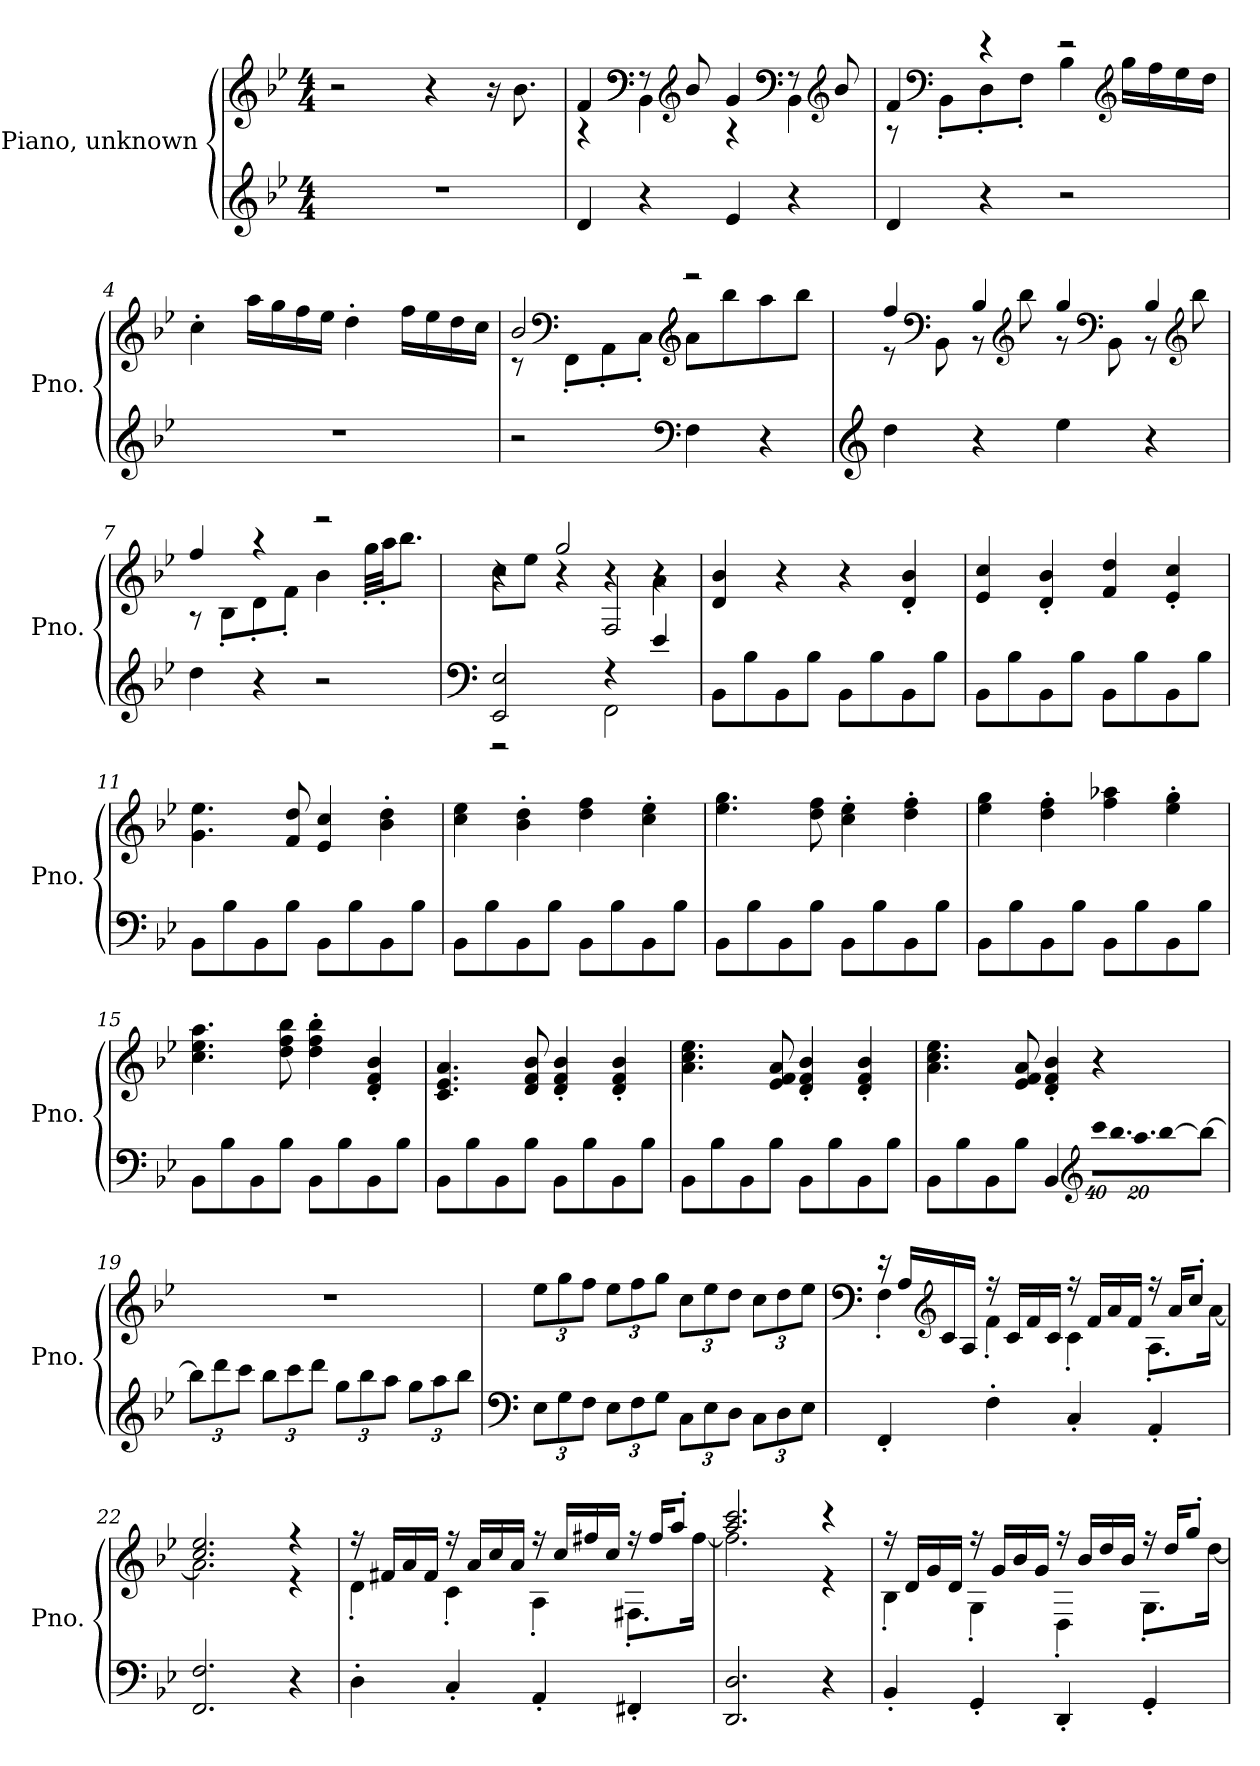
**kern	**kern
*part1	*part1
*staff2	*staff1
*I"Piano, unknown	*
*I'Pno.	*
*clefG2	*clefG2
*k[b-e-]	*k[b-e-]
*M4/4	*M4/4
*MM120	*MM120
=1	=1
1r	2r
.	4r
.	16r
.	8.b-\
=2	=2
*	*^
4d/	4f/	4r
*	*clefF4	*
4r	8r	4BB-\
*	*clefG2	*
.	8b-/	.
4e-/	4g/	4r
*	*clefF4	*
4r	8r	4BB-\
*	*clefG2	*
.	8b-/	.
=3	=3	=3
4d/	4f/	8r
*	*clefF4	*
.	.	8BB-'\L
4r	4r	8D'\
.	.	8F'\J
2r	2r	4B-\
*	*clefG2	*
.	.	16gg\LL
.	.	16ff\
.	.	16ee-\
.	.	16dd\JJ
*	*v	*v
=4	=4
1r	4cc'\
.	16aa\LL
.	16gg\
.	16ff\
.	16ee-\JJ
.	4dd'\
.	16ff\LL
.	16ee-\
.	16dd\
.	16cc\JJ
!!LO:LB:g=z
=5	=5
*	*^
2r	2b-/	8r
*	*clefF4	*
.	.	8FF'\L
.	.	8AA'\
.	.	8C'\J
*clefF4	*clefG2	*
4F\	2r	8a\L
.	.	8bb-\
4r	.	8aa\
.	.	8bb-\J
=6	=6	=6
*clefG2	*	*
4dd\	4ff/	8r
*	*clefF4	*
.	.	8BB-\
4r	4B-/	8r
*	*clefG2	*
.	.	8bb-\
4ee-\	4gg/	8r
*	*clefF4	*
.	.	8BB-\
4r	4B-/	8r
*	*clefG2	*
.	.	8bb-\
=7	=7	=7
4dd\	4ff/	8r
.	.	8B-'\L
4r	4r	8d'\
.	.	8f'\J
2r	2r	4b-\
.	.	32gg'\LLL
.	.	32aa'\JJ
.	.	8.bb-\J
*	*v	*v
!!LO:LB:g=z
=8	=8
*clefF4	*
*^	*^
*	*	*	*^
2EE-/ 2E-/	2r	4r	8cc\L	2r
.	.	.	8ee-\J	.
.	.	2gg/	4r	.
4r	2FF\	.	4r	2F/
4e-/	.	4r	4a\	.
*v	*v	*	*	*
*	*v	*v	*v
=9	=9
8BB-\L	4d/ 4b-/
8B-\	.
8BB-\	4r
8B-\J	.
8BB-\L	4r
8B-\	.
8BB-\	4d/' 4b-/'
8B-\J	.
=10	=10
8BB-\L	4e-/ 4cc/
8B-\	.
8BB-\	4d/' 4b-/'
8B-\J	.
8BB-\L	4f/ 4dd/
8B-\	.
8BB-\	4e-/' 4cc/'
8B-\J	.
=11	=11
8BB-\L	4.g\ 4.ee-\
8B-\	.
8BB-\	.
8B-\J	8f/ 8dd/
8BB-\L	4e-/ 4cc/
8B-\	.
8BB-\	4b-\' 4dd\'
8B-\J	.
=12	=12
8BB-\L	4cc\ 4ee-\
8B-\	.
8BB-\	4b-\' 4dd\'
8B-\J	.
8BB-\L	4dd\ 4ff\
8B-\	.
8BB-\	4cc\' 4ee-\'
8B-\J	.
!!LO:LB:g=z
=13	=13
8BB-\L	4.ee-\ 4.gg\
8B-\	.
8BB-\	.
8B-\J	8dd\ 8ff\
8BB-\L	4cc\' 4ee-\'
8B-\	.
8BB-\	4dd\' 4ff\'
8B-\J	.
=14	=14
8BB-\L	4ee-\ 4gg\
8B-\	.
8BB-\	4dd\' 4ff\'
8B-\J	.
8BB-\L	4ff\ 4aa-X\
8B-\	.
8BB-\	4ee-\' 4gg\'
8B-\J	.
=15	=15
8BB-\L	4.cc\ 4.ee-\ 4.aa\
8B-\	.
8BB-\	.
8B-\J	8dd\ 8ff\ 8bb-\
8BB-\L	4dd\' 4ff\' 4bb-\'
8B-\	.
8BB-\	4d/' 4f/' 4b-/'
8B-\J	.
=16	=16
8BB-\L	4.c/ 4.e-/ 4.a/
8B-\	.
8BB-\	.
8B-\J	8d/ 8f/ 8b-/
8BB-\L	4d/' 4f/' 4b-/'
8B-\	.
8BB-\	4d/' 4f/' 4b-/'
8B-\J	.
=17	=17
8BB-\L	4.a\ 4.cc\ 4.ee-\
8B-\	.
8BB-\	.
8B-\J	8e-/ 8f/ 8a/
8BB-\L	4d/' 4f/' 4b-/'
8B-\	.
8BB-\	4d/' 4f/' 4b-/'
8B-\J	.
!!LO:LB:g=z
=18	=18
8BB-\L	4.a\ 4.cc\ 4.ee-\
8B-\	.
8BB-\	.
8B-\J	8e-/ 8f/ 8a/
4BB-/	4d/' 4f/' 4b-/'
*clefG2	*
*Xbrackettup	*
!LO:N:vis=32	!
640%23ccc\LLL	4r
!LO:N:vis=64.	!
640%17bb-\L	.
!LO:N:vis=64.	!
640%17aa\J	.
!LO:N:vis=32	!
[640%23bb-\JJ	.
8bb-\J_	.
=19	=19
12bb-\L]	1r
12ddd\	.
12ccc\J	.
12bb-\L	.
12ccc\	.
12ddd\J	.
12gg\L	.
12bb-\	.
12aa\J	.
12gg\L	.
12aa\	.
12bb-\J	.
=20	=20
*clefF4	*
*	*Xbrackettup
12E-\L	12ee-\L
12G\	12gg\
12F\J	12ff\J
12E-\L	12ee-\L
12F\	12ff\
12G\J	12gg\J
12C\L	12cc\L
12E-\	12ee-\
12D\J	12dd\J
12C\L	12cc\L
12D\	12dd\
12E-\J	12ee-\J
!!LO:LB:g=z
=21	=21
*	*clefF4
*	*^
4FF'/	16r	4F'\
.	16A/LL	.
*	*clefG2	*
.	16c/	.
.	16A/JJ	.
4F'\	16r	4f'\
.	16c/LL	.
.	16f/	.
.	16c/JJ	.
4C'/	16r	4c'\
.	16f/LL	.
.	16a/	.
.	16f/JJ	.
4AA'/	16r	8.A'\L
.	16a/KL	.
.	8cc'/J	.
.	.	[16a\Jk
=22	=22	=22
2.FF/ 2.F/	2.cc/ 2.ee-/	2.a\]
4r	4r	4r
=23	=23	=23
4D'\	16r	4d'\
.	16f#X/LL	.
.	16a/	.
.	16f#/JJ	.
4C'/	16r	4c'\
.	16a/LL	.
.	16cc/	.
.	16a/JJ	.
4AA'/	16r	4A'\
.	16cc/LL	.
.	16ff#X/	.
.	16cc/JJ	.
4FF#X'/	16r	8.F#X'\L
.	16ff#/KL	.
.	8aa'/J	.
.	.	[16ff#\Jk
=24	=24	=24
2.DD/ 2.D/	2.aa/ 2.ccc/	2.ff#\]
4r	4r	4r
!!LO:PB:g=z	!!
=25	=25	=25
4BB-'/	16r	4B-'\
.	16d/LL	.
.	16g/	.
.	16d/JJ	.
4GG'/	16r	4G'\
.	16g/LL	.
.	16b-/	.
.	16g/JJ	.
4DD'/	16r	4D'\
.	16b-/LL	.
.	16dd/	.
.	16b-/JJ	.
4GG'/	16r	8.G'\L
.	16dd/KL	.
.	8gg'/J	.
.	.	[16dd\Jk
*	*v	*v
=	=
*-	*-
